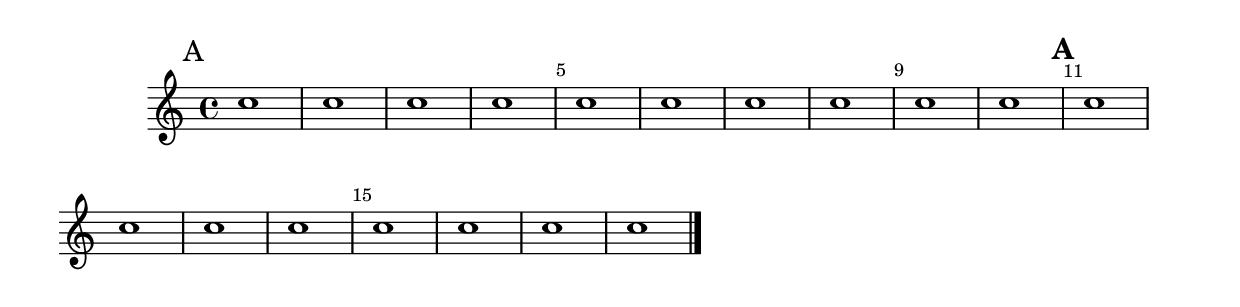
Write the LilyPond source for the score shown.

\version "2.7.39"

\header {
    texidoc = "@cindex Bar Number Every Fifth Reset
If you would like the bar numbers to appear at regular intervals, but
not starting from measure zero, you can use a context function,
@code{set-bar-number-visibility}, to set automatically
@code{barNumberVisibility}, so that the bar numbers appear at regular
intervals, starting from the measure in which 
@code{set-bar-number-visibility} is set using @code{\applyContext}.
"

}

resetBarnum = \context Score \applyContext
  #(set-bar-number-visibility 4)
\score {
    <<
         \transpose c c'' {
	    \override Score.BarNumber  #'break-visibility =#end-of-line-invisible
	    \override Score.RehearsalMark  #'padding = #2.5
	    \mark "A" \resetBarnum
	    \repeat unfold 10 c1
	    \mark \default \resetBarnum
	    \repeat unfold 8 c
            \bar "|."
        }
    >>
\layout{ragged-right = ##t}
}
